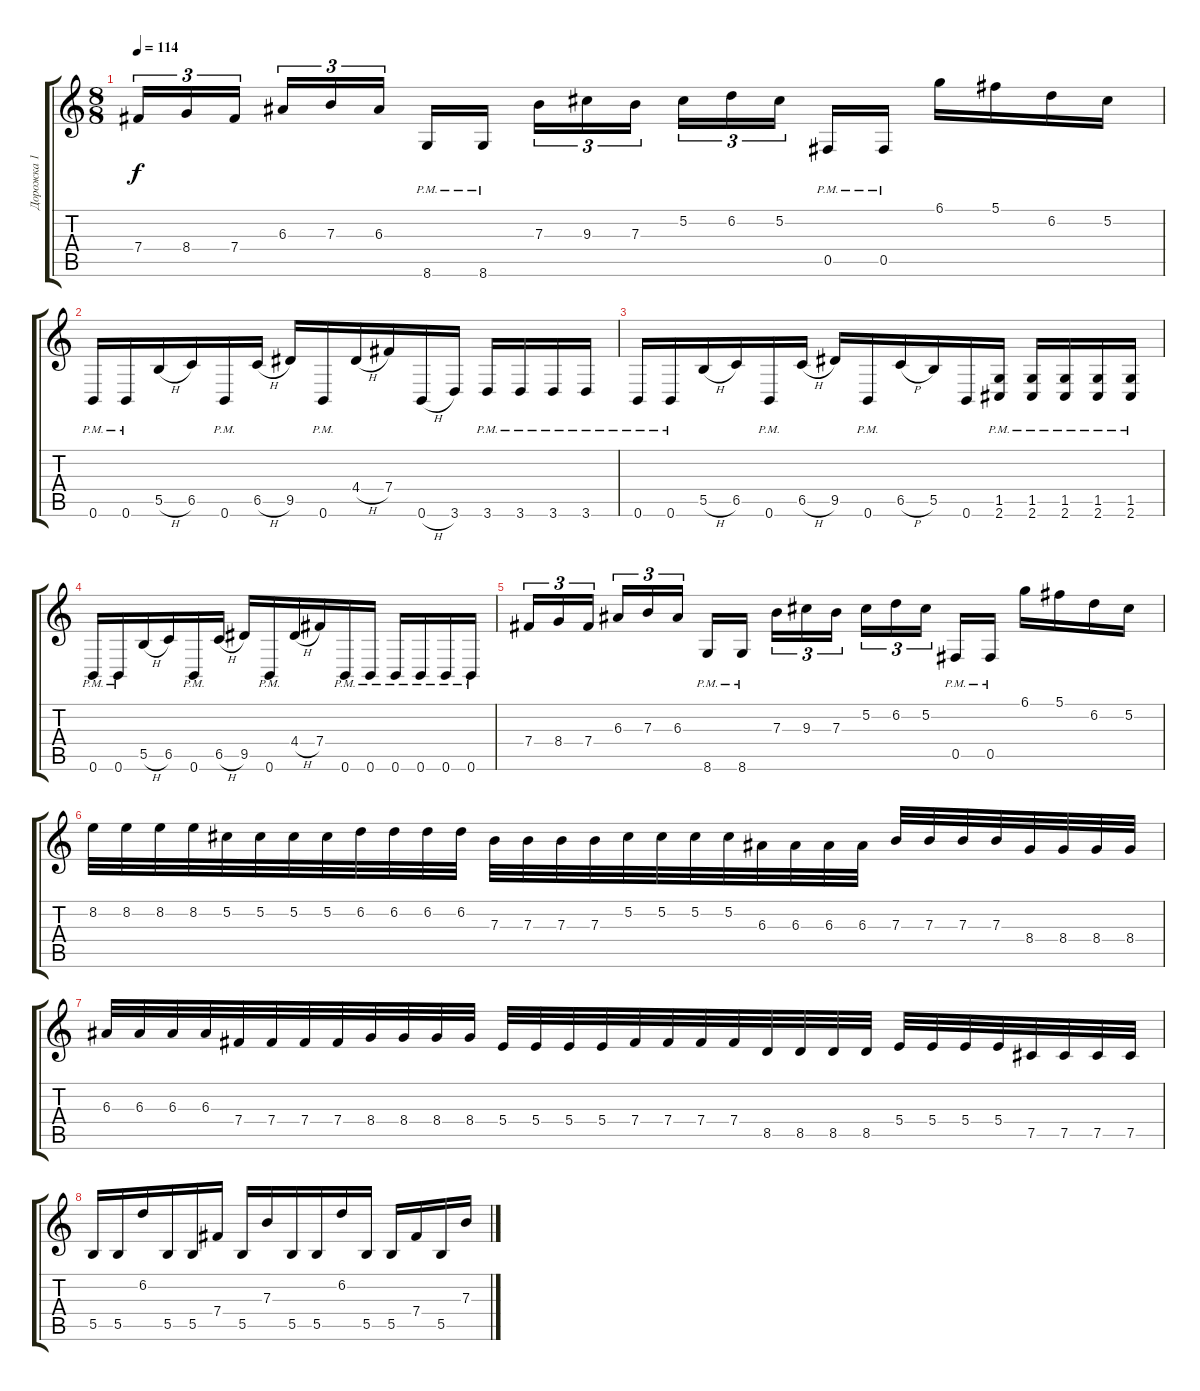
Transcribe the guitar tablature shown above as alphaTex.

\track ("Дорожка 1" "Дорожка 1") {instrument distortionguitar}
\staff {score tabs}
\tuning (Db4 Ab3 E3 B2 Gb2 B1) {hide}
\ts (8 8)
\tempo 114
\clef g2
\ks c
7.4.16{tu (3 2) dy f} 8.4.16{tu (3 2)} 7.4.16{tu (3 2)} 6.3.16{tu (3 2)} 7.3.16{tu (3 2)} 6.3.16{tu (3 2)} 8.6{pm}.16 8.6{pm}.16 7.3.16{tu (3 2)} 9.3.16{tu (3 2)} 7.3.16{tu (3 2)} 5.2.16{tu (3 2)} 6.2.16{tu (3 2)} 5.2.16{tu (3 2)} 0.5{pm}.16 0.5{pm}.16 6.1.16 5.1.16 6.2.16 5.2.16 |
0.6{pm}.16 0.6{pm}.16 5.5{h}.16 6.5.16 0.6{pm}.16 6.5{h}.16 9.5.16 0.6{pm}.16 4.4{h}.16 7.4.16 0.6{h}.16 3.6.16 3.6{pm}.16 3.6{pm}.16 3.6{pm}.16 3.6{pm}.16 |
0.6{pm}.16 0.6{pm}.16 5.5{h}.16 6.5.16 0.6{pm}.16 6.5{h}.16 9.5.16 0.6{pm}.16 6.5{h}.16 5.5.16 0.6.16 (1.5{pm} 2.6).16 (1.5{pm} 2.6{pm}).16 (1.5{pm} 2.6{pm}).16 (1.5{pm} 2.6{pm}).16 (1.5{pm} 2.6{pm}).16 |
0.6{pm}.16 0.6{pm}.16 5.5{h}.16 6.5.16 0.6{pm}.16 6.5{h}.16 9.5.16 0.6{pm}.16 4.4{h}.16 7.4.16 0.6{pm}.16 0.6{pm}.16 0.6{pm}.16 0.6{pm}.16 0.6{pm}.16 0.6{pm}.16 |
7.4.16{tu (3 2)} 8.4.16{tu (3 2)} 7.4.16{tu (3 2)} 6.3.16{tu (3 2)} 7.3.16{tu (3 2)} 6.3.16{tu (3 2)} 8.6{pm}.16 8.6{pm}.16 7.3.16{tu (3 2)} 9.3.16{tu (3 2)} 7.3.16{tu (3 2)} 5.2.16{tu (3 2)} 6.2.16{tu (3 2)} 5.2.16{tu (3 2)} 0.5{pm}.16 0.5{pm}.16 6.1.16 5.1.16 6.2.16 5.2.16 |
8.2.32 8.2.32 8.2.32 8.2.32 5.2.32 5.2.32 5.2.32 5.2.32 6.2.32 6.2.32 6.2.32 6.2.32 7.3.32 7.3.32 7.3.32 7.3.32 5.2.32 5.2.32 5.2.32 5.2.32 6.3.32 6.3.32 6.3.32 6.3.32 7.3.32 7.3.32 7.3.32 7.3.32 8.4.32 8.4.32 8.4.32 8.4.32 |
6.3.32 6.3.32 6.3.32 6.3.32 7.4.32 7.4.32 7.4.32 7.4.32 8.4.32 8.4.32 8.4.32 8.4.32 5.4.32 5.4.32 5.4.32 5.4.32 7.4.32 7.4.32 7.4.32 7.4.32 8.5.32 8.5.32 8.5.32 8.5.32 5.4.32 5.4.32 5.4.32 5.4.32 7.5.32 7.5.32 7.5.32 7.5.32 |
5.5.16 5.5.16 6.2.16 5.5.16 5.5.16 7.4.16 5.5.16 7.3.16 5.5.16 5.5.16 6.2.16 5.5.16 5.5.16 7.4.16 5.5.16 7.3.16
